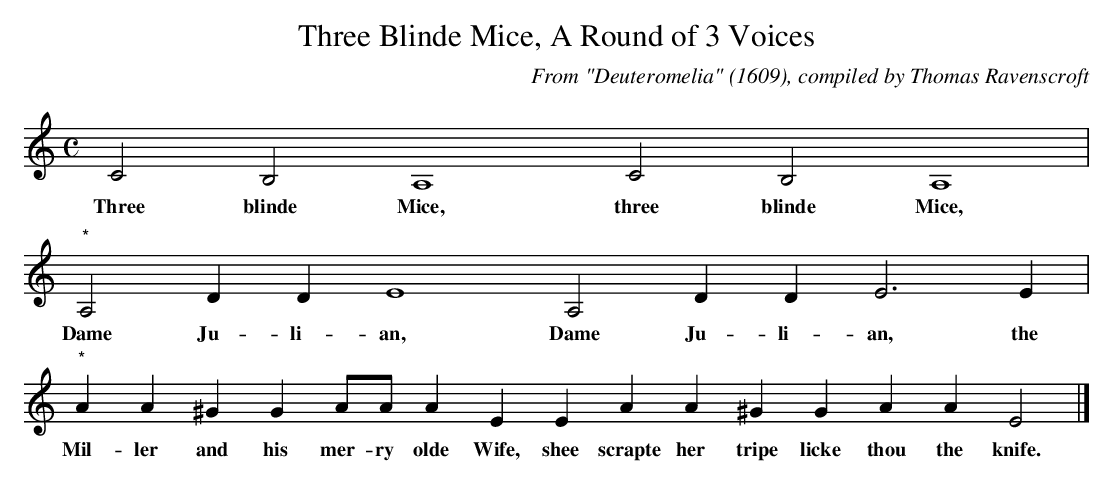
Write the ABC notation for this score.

X:1
T:Three Blinde Mice, A Round of 3 Voices
C:From "Deuteromelia" (1609), compiled by Thomas Ravenscroft
M:C
L:1/4
K:A min
C2B,2A,4 C2B,2A,4 |
w:Three blinde Mice, three blinde Mice,
"*"A,2DDE4 A,2DDE3E |
w:Dame Ju-li-an, Dame Ju-li-an, the
"*"AA^GG A/A/A EE AA^GG AA E2 |]
w:Mil-ler and his mer-ry olde Wife, shee scrapte her tripe licke thou the knife.
